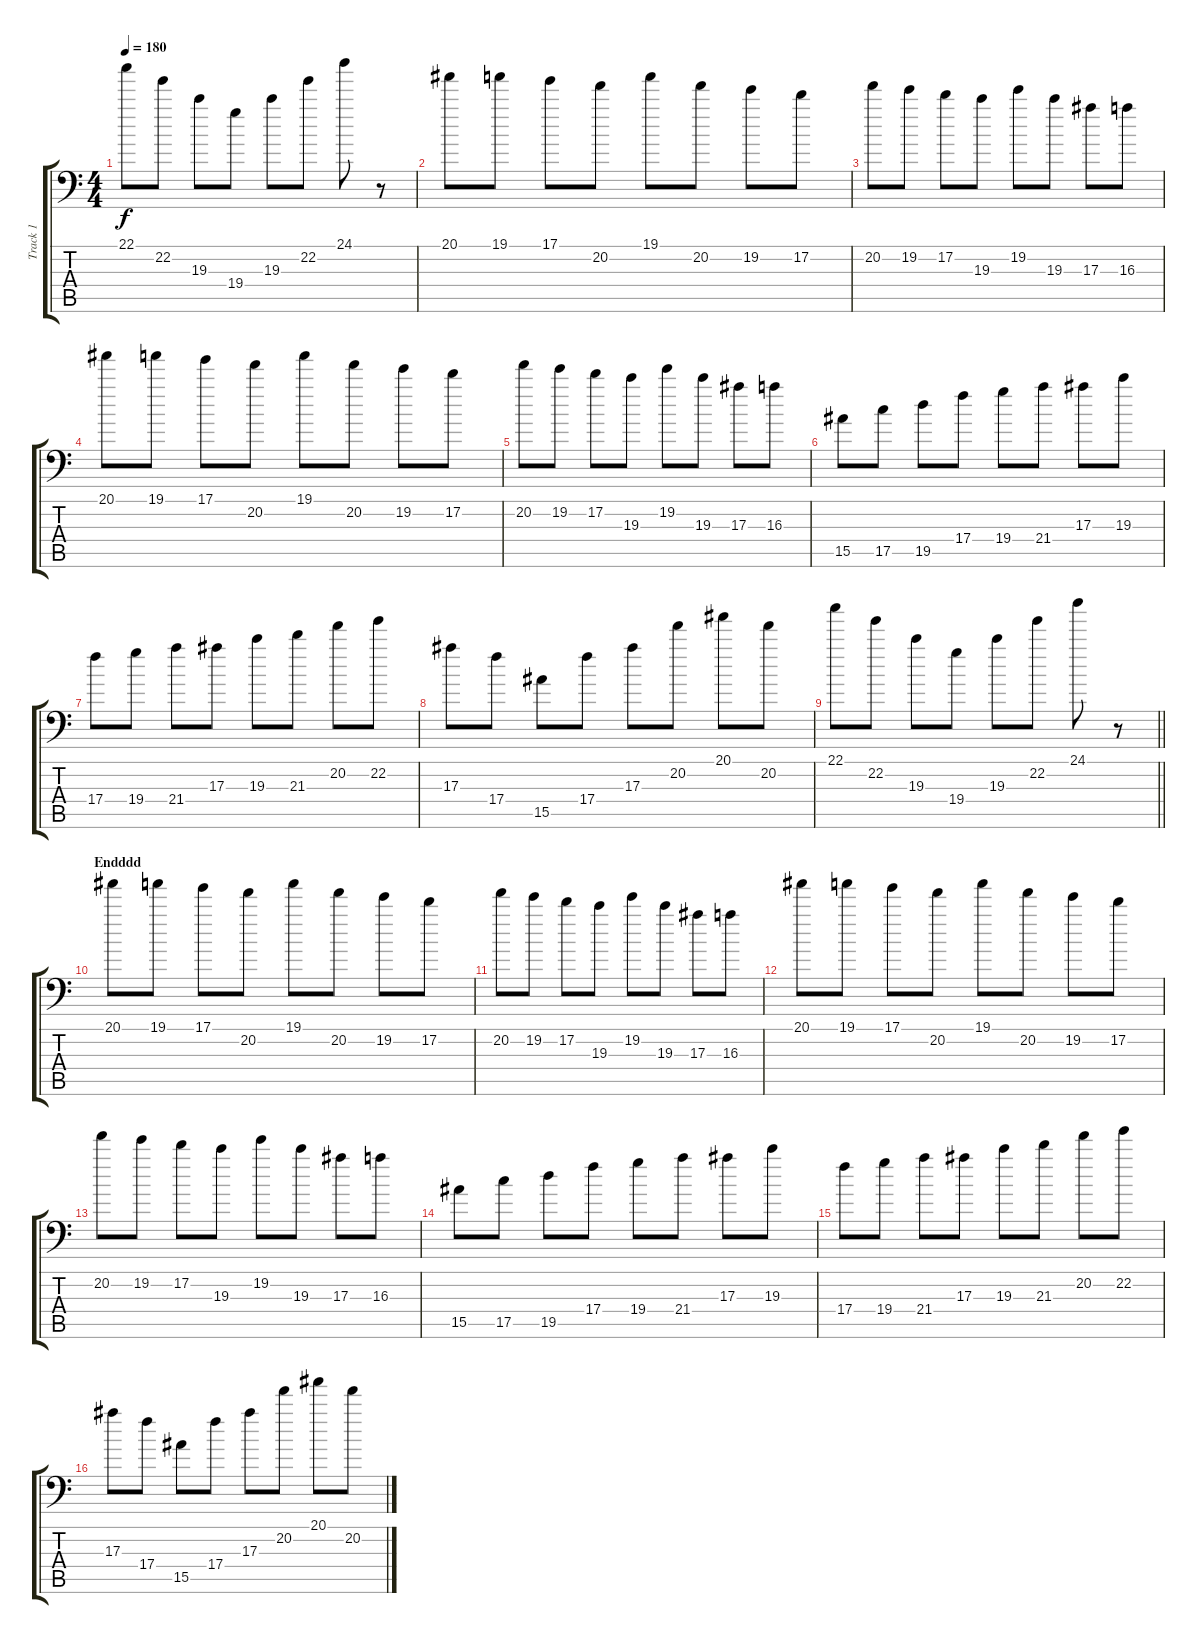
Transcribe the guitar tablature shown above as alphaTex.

\track ("Track 1" "Track 1") {instrument overdrivenguitar}
\staff {score tabs}
\tuning (D4 A3 F3 C3 G2 Bb1) {hide}
\ts (4 4)
\tempo 180
\clef f4
\ks c
22.1.8{dy f} 22.2.8 19.3.8 19.4.8 19.3.8 22.2.8 24.1.8 r.8 |
20.1.8 19.1.8 17.1.8 20.2.8 19.1.8 20.2.8 19.2.8 17.2.8 |
20.2.8 19.2.8 17.2.8 19.3.8 19.2.8 19.3.8 17.3.8 16.3.8 |
20.1.8 19.1.8 17.1.8 20.2.8 19.1.8 20.2.8 19.2.8 17.2.8 |
20.2.8 19.2.8 17.2.8 19.3.8 19.2.8 19.3.8 17.3.8 16.3.8 |
15.5.8 17.5.8 19.5.8 17.4.8 19.4.8 21.4.8 17.3.8 19.3.8 |
17.4.8 19.4.8 21.4.8 17.3.8 19.3.8 21.3.8 20.2.8 22.2.8 |
17.3.8 17.4.8 15.5.8 17.4.8 17.3.8 20.2.8 20.1.8 20.2.8 |
\barLineRight lightlight
22.1.8 22.2.8 19.3.8 19.4.8 19.3.8 22.2.8 24.1.8 r.8 |
\section ("" "Endddd")
20.1.8 19.1.8 17.1.8 20.2.8 19.1.8 20.2.8 19.2.8 17.2.8 |
20.2.8 19.2.8 17.2.8 19.3.8 19.2.8 19.3.8 17.3.8 16.3.8 |
20.1.8 19.1.8 17.1.8 20.2.8 19.1.8 20.2.8 19.2.8 17.2.8 |
20.2.8 19.2.8 17.2.8 19.3.8 19.2.8 19.3.8 17.3.8 16.3.8 |
15.5.8 17.5.8 19.5.8 17.4.8 19.4.8 21.4.8 17.3.8 19.3.8 |
17.4.8 19.4.8 21.4.8 17.3.8 19.3.8 21.3.8 20.2.8 22.2.8 |
17.3.8 17.4.8 15.5.8 17.4.8 17.3.8 20.2.8 20.1.8 20.2.8
